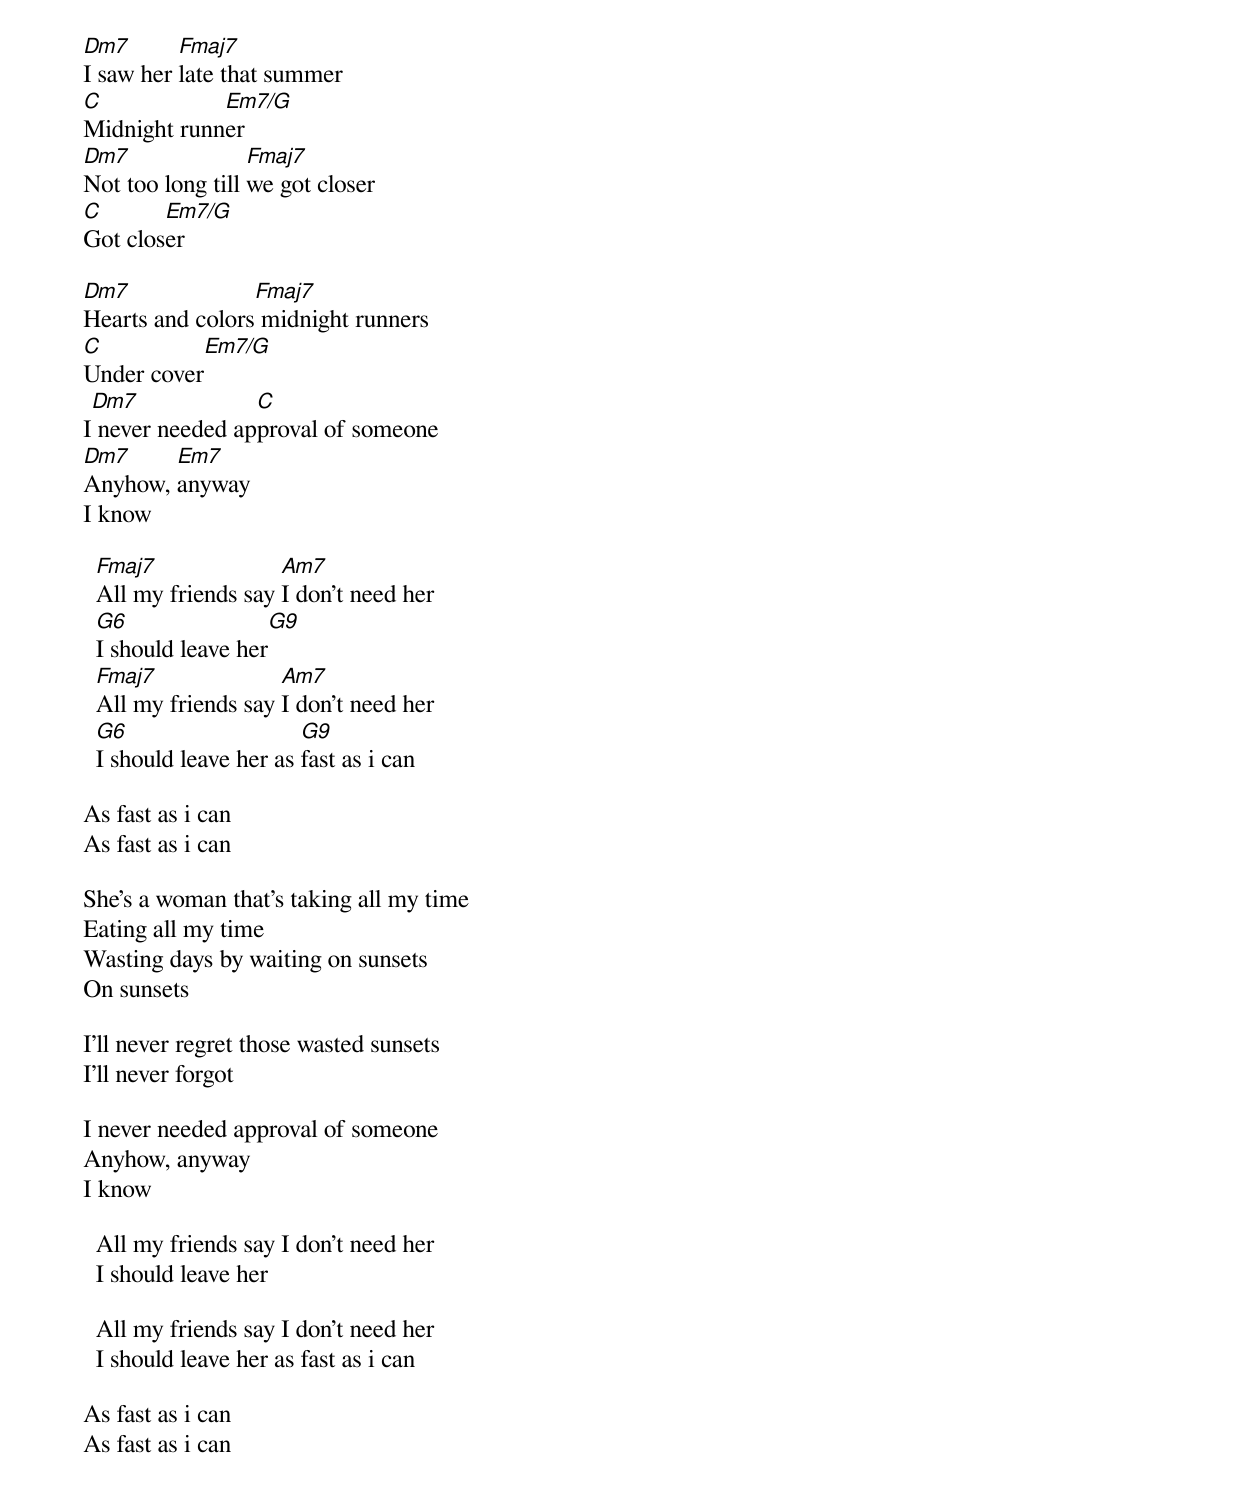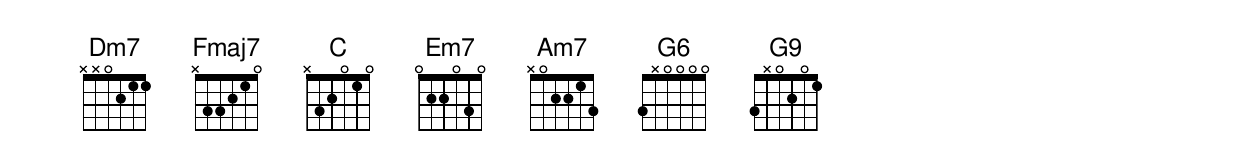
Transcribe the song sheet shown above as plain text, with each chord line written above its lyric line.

Dm7       Fmaj7
I saw her late that summer
C            Em7/G
Midnight runner
Dm7               Fmaj7
Not too long till we got closer
C       Em7/G
Got closer

Dm7              Fmaj7
Hearts and colors midnight runners
C           Em7/G
Under cover
 Dm7             C
I never needed approval of someone
Dm7     Em7
Anyhow, anyway
I know

  Fmaj7              Am7
  All my friends say I don’t need her
  G6                G9
  I should leave her
  Fmaj7              Am7
  All my friends say I don’t need her
  G6                    G9
  I should leave her as fast as i can

As fast as i can
As fast as i can

She’s a woman that’s taking all my time
Eating all my time
Wasting days by waiting on sunsets
On sunsets

I’ll never regret those wasted sunsets
I’ll never forgot

I never needed approval of someone
Anyhow, anyway
I know

  All my friends say I don’t need her
  I should leave her

  All my friends say I don’t need her
  I should leave her as fast as i can

As fast as i can
As fast as i can
